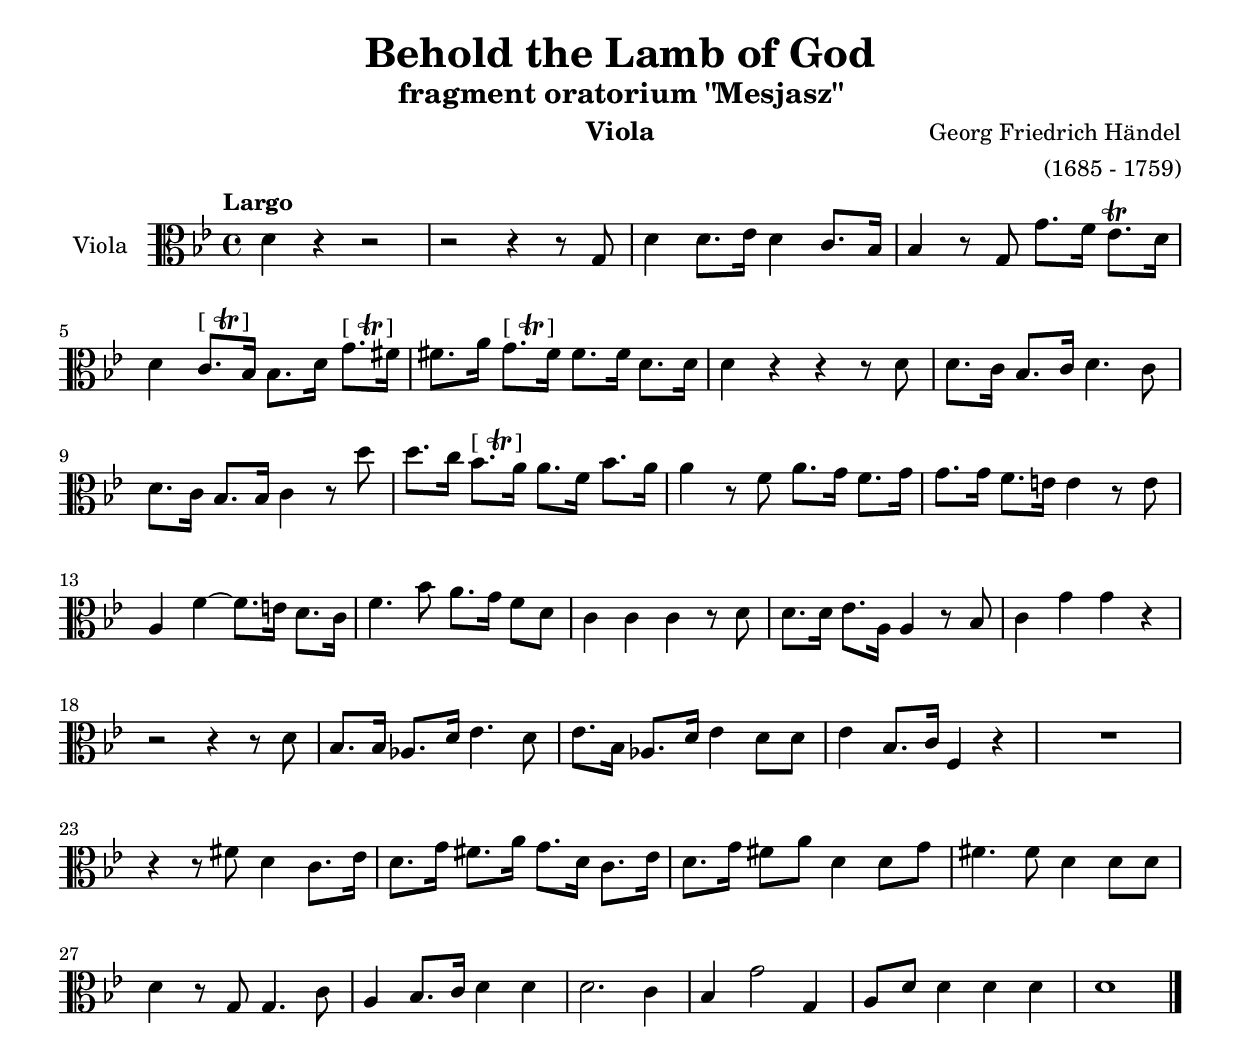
\version "2.13.45"
\pointAndClickOff
\include "italiano.ly"

#(set-global-staff-size 20)

﻿\bookOutputName "Behold the Lamb of God"

\bookOutputSuffix "altowka"

\paper {
    % page-count = #
    % top-margin = \mm
    % bottom-margin = \mm
    top-markup-spacing #'basic-distance = 12
    markup-system-spacing #'basic-distance = 20
    top-system-spacing #'basic-distance = 8
    top-system-spacing #'padding = 2
    last-bottom-spacing #'basic-distance = 9
    % ragged-last-bottom = ##f
    % annotate-spacing = ##t
  }

\header {
    ﻿title = \markup \larger "Behold the Lamb of God"
subtitle = \markup \larger "fragment oratorium \"Mesjasz\""
composer = \markup { 
    \right-column {
        "Georg Friedrich Händel"
        "(1685 - 1759)"
      }
  }

    instrument = "Viola"
    %tagline = ##f
  }

sharedProperties = {
    \include "global.ily"
  }

individualBreaks = {
    
  }

\include "miscCommands.ily"
\include "violaStruct.ily"

\score {
  <<
    \violaStaffVar
    \context Staff = violaStaff {
        \set Staff.instrumentName = "Viola" 
        \unset Staff.shortInstrumentName 
      }
  >>
    
    \layout { 
        % indent = \mm
        % short-indent = \mm
        % system-count = #
        \context {
            \Staff   
                \override BarLine #'space-alist =
                    #'((time-signature . (extra-space . 0.75))
                      (custos . (minimum-space . 2.0))
                      (clef . (minimum-space . 1.0))
                      (key-signature . (extra-space . 1.0))
                      (key-cancellation . (extra-space . 1.0))
                      (first-note . (fixed-space . 1))
                      (next-note . (minimum-fixed-space  . 1.2))
                      (right-edge . (extra-space . 0.0)))
              }
        \context {
            \Score 
            \override BarNumber #'self-alignment-X = 
                #(lambda (grob)
                   (let ((break-dir (ly:item-break-dir grob)))
                     (set! (ly:grob-property grob 'self-alignment-X)
                           (if (= break-dir RIGHT)
                               1
                               0))))
          }
      }
  }
